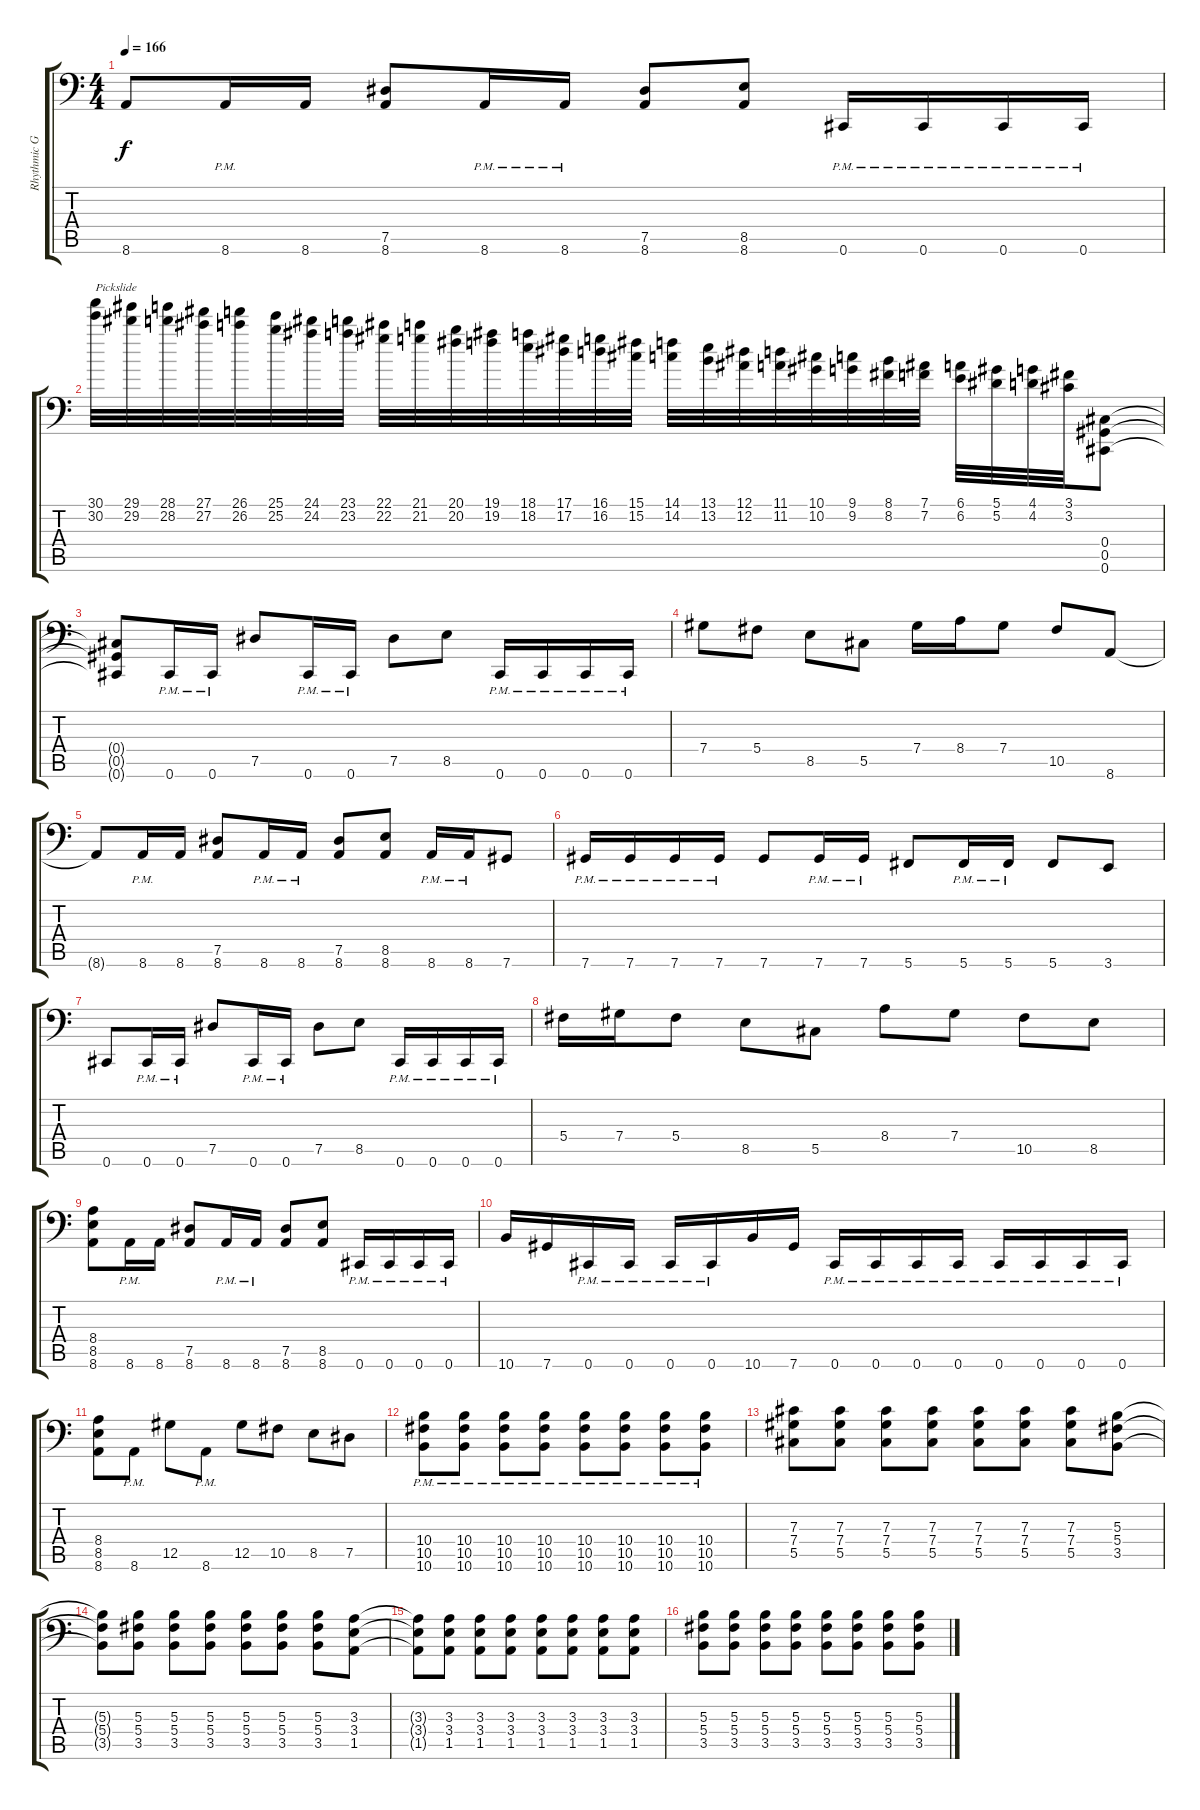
\track ("Rhythmic Guitar" "Rhythmic G") {instrument distortionguitar}
\staff {score tabs}
\tuning (Eb3 Bb2 Gb2 Db2 Ab1 Db1) {hide}
\ts (4 4)
\tempo 166
\clef f4
\ks c
8.6.8{dy f} 8.6{pm}.16 8.6.16 (7.5 8.6).8 8.6{pm}.16 8.6{pm}.16 (7.5 8.6).8 (8.5 8.6).8 0.6{pm}.16 0.6{pm}.16 0.6{pm}.16 0.6{pm}.16 |
(30.1 30.2).32{txt "Pickslide"} (29.1 29.2).32 (28.1 28.2).32 (27.1 27.2).32 (26.1 26.2).32 (25.1 25.2).32 (24.1 24.2).32 (23.1 23.2).32 (22.1 22.2).32 (21.1 21.2).32 (20.1 20.2).32 (19.1 19.2).32 (18.1 18.2).32 (17.1 17.2).32 (16.1 16.2).32 (15.1 15.2).32 (14.1 14.2).32 (13.1 13.2).32 (12.1 12.2).32 (11.1 11.2).32 (10.1 10.2).32 (9.1 9.2).32 (8.1 8.2).32 (7.1 7.2).32 (6.1 6.2).32 (5.1 5.2).32 (4.1 4.2).32 (3.1 3.2).32 (0.4 0.5 0.6).8 |
(0.4{t} 0.5{t} 0.6{t}).8 0.6{pm}.16 0.6{pm}.16 7.5.8 0.6{pm}.16 0.6{pm}.16 7.5.8 8.5.8 0.6{pm}.16 0.6{pm}.16 0.6{pm}.16 0.6{pm}.16 |
7.4.8 5.4.8 8.5.8 5.5.8 7.4.16 8.4.16 7.4.8 10.5.8 8.6.8 |
8.6{t}.8 8.6{pm}.16 8.6.16 (7.5 8.6).8 8.6{pm}.16 8.6{pm}.16 (7.5 8.6).8 (8.5 8.6).8 8.6{pm}.16 8.6{pm}.16 7.6.8 |
7.6{pm}.16 7.6{pm}.16 7.6{pm}.16 7.6{pm}.16 7.6.8 7.6{pm}.16 7.6{pm}.16 5.6.8 5.6{pm}.16 5.6{pm}.16 5.6.8 3.6.8 |
0.6.8 0.6{pm}.16 0.6{pm}.16 7.5.8 0.6{pm}.16 0.6{pm}.16 7.5.8 8.5.8 0.6{pm}.16 0.6{pm}.16 0.6{pm}.16 0.6{pm}.16 |
5.4.16 7.4.16 5.4.8 8.5.8 5.5.8 8.4.8 7.4.8 10.5.8 8.5.8 |
(8.4 8.5 8.6).8 8.6{pm}.16 8.6.16 (7.5 8.6).8 8.6{pm}.16 8.6{pm}.16 (7.5 8.6).8 (8.5 8.6).8 0.6{pm}.16 0.6{pm}.16 0.6{pm}.16 0.6{pm}.16 |
10.6.16 7.6.16 0.6{pm}.16 0.6{pm}.16 0.6{pm}.16 0.6{pm}.16 10.6.16 7.6.16 0.6{pm}.16 0.6{pm}.16 0.6{pm}.16 0.6{pm}.16 0.6{pm}.16 0.6{pm}.16 0.6{pm}.16 0.6{pm}.16 |
(8.4 8.5 8.6).8 8.6{pm}.8 12.5.8 8.6{pm}.8 12.5.8 10.5.8 8.5.8 7.5.8 |
(10.4{pm} 10.5{pm} 10.6{pm}).8 (10.4{pm} 10.5{pm} 10.6{pm}).8 (10.4{pm} 10.5{pm} 10.6{pm}).8 (10.4{pm} 10.5{pm} 10.6{pm}).8 (10.4{pm} 10.5{pm} 10.6{pm}).8 (10.4{pm} 10.5{pm} 10.6{pm}).8 (10.4{pm} 10.5{pm} 10.6{pm}).8 (10.4{pm} 10.5{pm} 10.6{pm}).8 |
(7.3 7.4 5.5).8 (7.3 7.4 5.5).8 (7.3 7.4 5.5).8 (7.3 7.4 5.5).8 (7.3 7.4 5.5).8 (7.3 7.4 5.5).8 (7.3 7.4 5.5).8 (5.3 5.4 3.5).8 |
(5.3{t} 5.4{t} 3.5{t}).8 (5.3 5.4 3.5).8 (5.3 5.4 3.5).8 (5.3 5.4 3.5).8 (5.3 5.4 3.5).8 (5.3 5.4 3.5).8 (5.3 5.4 3.5).8 (3.3 3.4 1.5).8 |
(3.3{t} 3.4{t} 1.5{t}).8 (3.3 3.4 1.5).8 (3.3 3.4 1.5).8 (3.3 3.4 1.5).8 (3.3 3.4 1.5).8 (3.3 3.4 1.5).8 (3.3 3.4 1.5).8 (3.3 3.4 1.5).8 |
(5.3 5.4 3.5).8 (5.3 5.4 3.5).8 (5.3 5.4 3.5).8 (5.3 5.4 3.5).8 (5.3 5.4 3.5).8 (5.3 5.4 3.5).8 (5.3 5.4 3.5).8 (5.3 5.4 3.5).8
